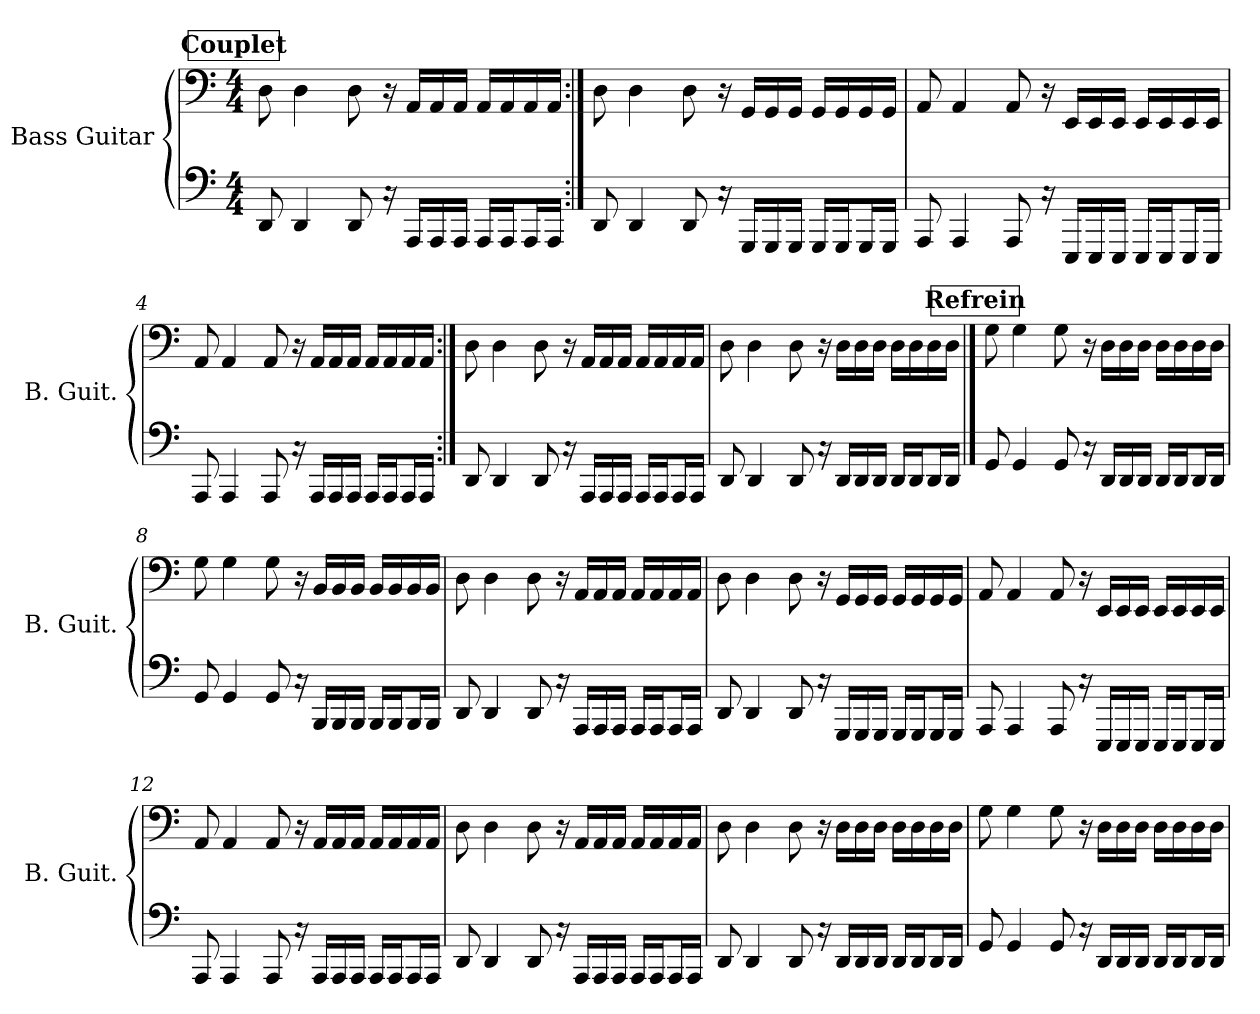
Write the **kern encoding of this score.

**kern	**kern
*part1	*part1
*staff2	*staff1
*I"Bass Guitar	*
*I'B. Guit.	*
*stria4	*
*	*clefF4
*ITrd7c12	*ITrd7c12
*k[]	*k[]
*M4/4	*M4/4
*MM104	*MM104
!!LO:REH:place=s1:a:B:fs=14:t=Couplet
=1	=1
8DDD	8DD\
4DDD	4DD\
8DDD	8DD\
16r	16r
16AAAALL	16AAA/LL
16AAAA	16AAA/
16AAAAJJ	16AAA/JJ
16AAAALL	16AAA/LL
16AAAAJ	16AAA/
16AAAAL	16AAA/
16AAAAJJ	16AAA/JJ
=2:|!	=2:|!
8DDD	8DD\
4DDD	4DD\
8DDD	8DD\
16r	16r
16GGGGLL	16GGG/LL
16GGGG	16GGG/
16GGGGJJ	16GGG/JJ
16GGGGLL	16GGG/LL
16GGGGJ	16GGG/
16GGGGL	16GGG/
16GGGGJJ	16GGG/JJ
!!LO:LB:g=z
=3	=3
8AAAA	8AAA/
4AAAA	4AAA/
8AAAA	8AAA/
16r	16r
16EEEELL	16EEE/LL
16EEEE	16EEE/
16EEEEJJ	16EEE/JJ
16EEEELL	16EEE/LL
16EEEEJ	16EEE/
16EEEEL	16EEE/
16EEEEJJ	16EEE/JJ
=4	=4
8AAAA	8AAA/
4AAAA	4AAA/
8AAAA	8AAA/
16r	16r
16AAAALL	16AAA/LL
16AAAA	16AAA/
16AAAAJJ	16AAA/JJ
16AAAALL	16AAA/LL
16AAAAJ	16AAA/
16AAAAL	16AAA/
16AAAAJJ	16AAA/JJ
=5:|!	=5:|!
8DDD	8DD\
4DDD	4DD\
8DDD	8DD\
16r	16r
16AAAALL	16AAA/LL
16AAAA	16AAA/
16AAAAJJ	16AAA/JJ
16AAAALL	16AAA/LL
16AAAAJ	16AAA/
16AAAAL	16AAA/
16AAAAJJ	16AAA/JJ
=6	=6
8DDD	8DD\
4DDD	4DD\
8DDD	8DD\
16r	16r
16DDDLL	16DD\LL
16DDD	16DD\
16DDDJJ	16DD\JJ
16DDDLL	16DD\LL
16DDDJ	16DD\
16DDDL	16DD\
16DDDJJ	16DD\JJ
!!LO:LB:g=z
!!LO:REH:place=s1:a:B:fs=14:t=Refrein
==7	==7
8GGG	8GG\
4GGG	4GG\
8GGG	8GG\
16r	16r
16DDDLL	16DD\LL
16DDD	16DD\
16DDDJJ	16DD\JJ
16DDDLL	16DD\LL
16DDDJ	16DD\
16DDDL	16DD\
16DDDJJ	16DD\JJ
=8	=8
8GGG	8GG\
4GGG	4GG\
8GGG	8GG\
16r	16r
16BBBBLL	16BBB/LL
16BBBB	16BBB/
16BBBBJJ	16BBB/JJ
16BBBBLL	16BBB/LL
16BBBBJ	16BBB/
16BBBBL	16BBB/
16BBBBJJ	16BBB/JJ
=9	=9
8DDD	8DD\
4DDD	4DD\
8DDD	8DD\
16r	16r
16AAAALL	16AAA/LL
16AAAA	16AAA/
16AAAAJJ	16AAA/JJ
16AAAALL	16AAA/LL
16AAAAJ	16AAA/
16AAAAL	16AAA/
16AAAAJJ	16AAA/JJ
=10	=10
8DDD	8DD\
4DDD	4DD\
8DDD	8DD\
16r	16r
16GGGGLL	16GGG/LL
16GGGG	16GGG/
16GGGGJJ	16GGG/JJ
16GGGGLL	16GGG/LL
16GGGGJ	16GGG/
16GGGGL	16GGG/
16GGGGJJ	16GGG/JJ
!!LO:LB:g=z
=11	=11
8AAAA	8AAA/
4AAAA	4AAA/
8AAAA	8AAA/
16r	16r
16EEEELL	16EEE/LL
16EEEE	16EEE/
16EEEEJJ	16EEE/JJ
16EEEELL	16EEE/LL
16EEEEJ	16EEE/
16EEEEL	16EEE/
16EEEEJJ	16EEE/JJ
=12	=12
8AAAA	8AAA/
4AAAA	4AAA/
8AAAA	8AAA/
16r	16r
16AAAALL	16AAA/LL
16AAAA	16AAA/
16AAAAJJ	16AAA/JJ
16AAAALL	16AAA/LL
16AAAAJ	16AAA/
16AAAAL	16AAA/
16AAAAJJ	16AAA/JJ
=13	=13
8DDD	8DD\
4DDD	4DD\
8DDD	8DD\
16r	16r
16AAAALL	16AAA/LL
16AAAA	16AAA/
16AAAAJJ	16AAA/JJ
16AAAALL	16AAA/LL
16AAAAJ	16AAA/
16AAAAL	16AAA/
16AAAAJJ	16AAA/JJ
=14	=14
8DDD	8DD\
4DDD	4DD\
8DDD	8DD\
16r	16r
16DDDLL	16DD\LL
16DDD	16DD\
16DDDJJ	16DD\JJ
16DDDLL	16DD\LL
16DDDJ	16DD\
16DDDL	16DD\
16DDDJJ	16DD\JJ
!!LO:LB:g=z
=15	=15
8GGG	8GG\
4GGG	4GG\
8GGG	8GG\
16r	16r
16DDDLL	16DD\LL
16DDD	16DD\
16DDDJJ	16DD\JJ
16DDDLL	16DD\LL
16DDDJ	16DD\
16DDDL	16DD\
16DDDJJ	16DD\JJ
=	=
*-	*-
